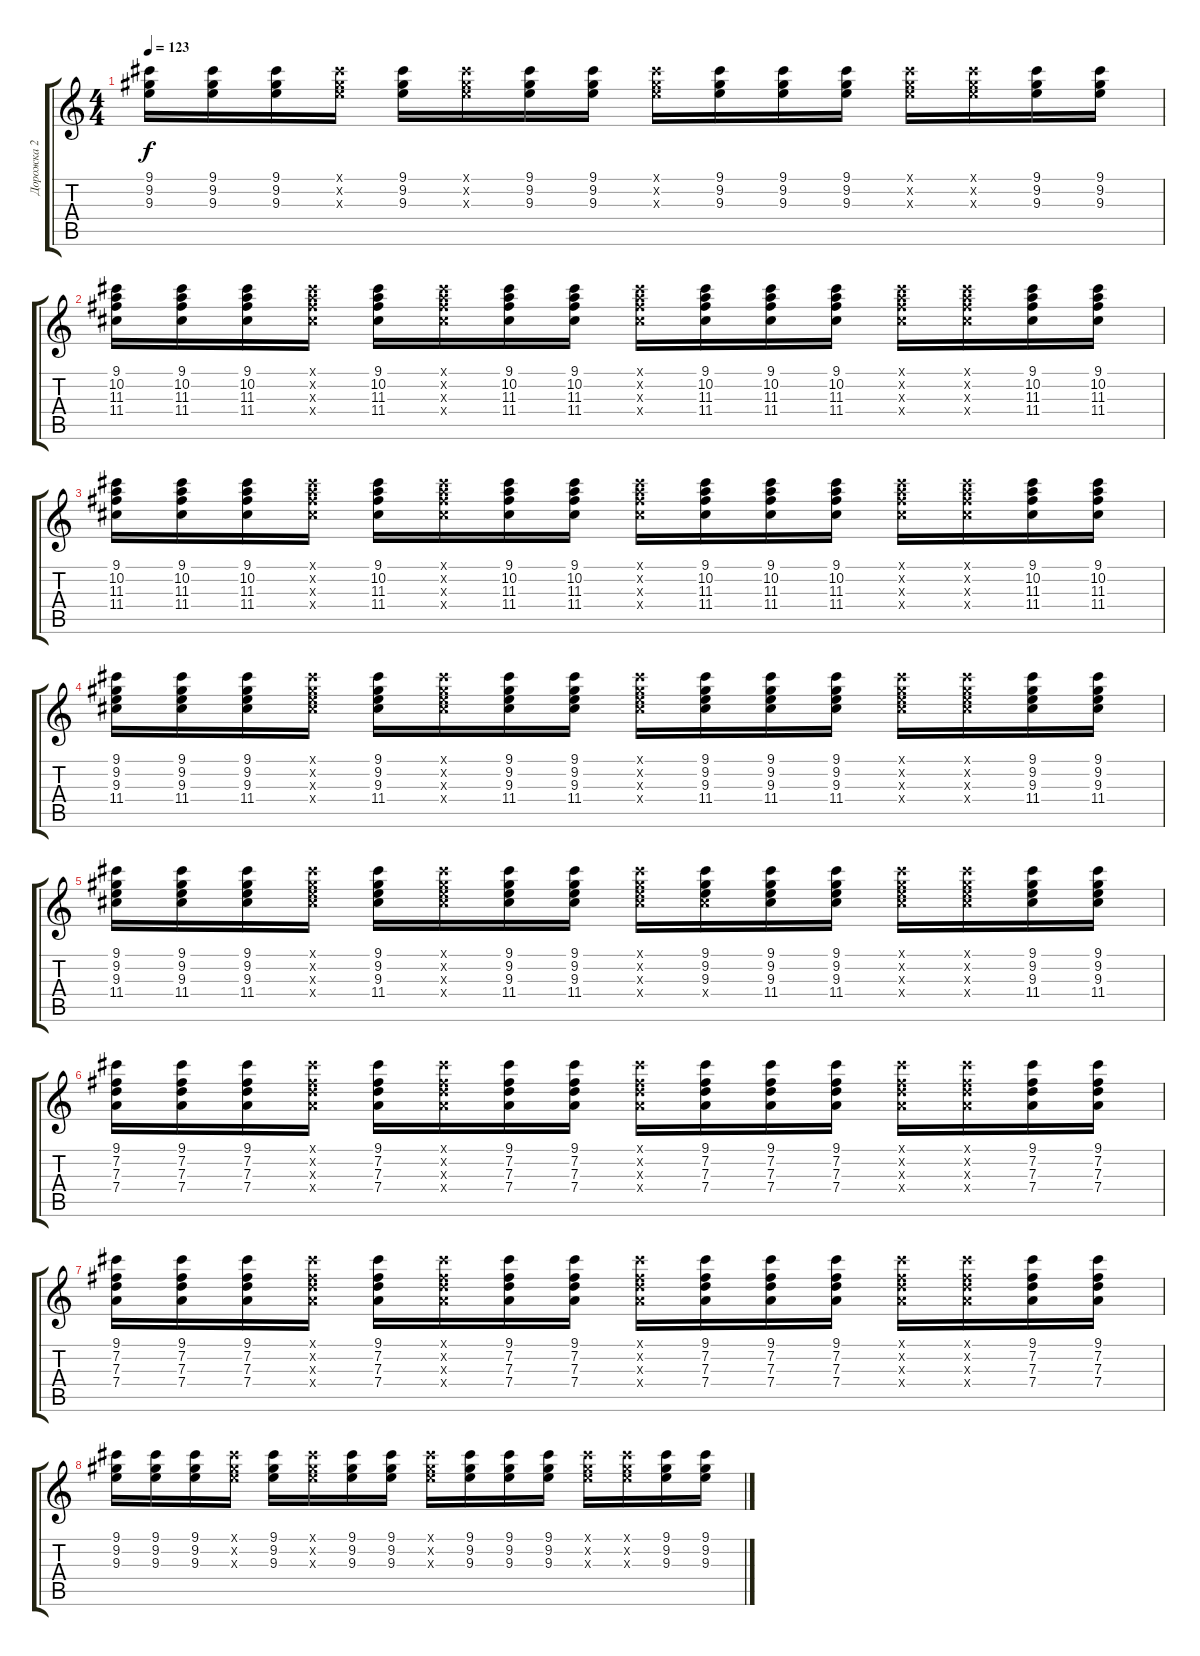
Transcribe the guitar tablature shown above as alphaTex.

\track ("Дорожка 2" "Дорожка 2") {instrument electricguitarmuted}
\staff {score tabs}
\tuning (E4 B3 G3 D3 A2 E2) {hide}
\ts (4 4)
\tempo 123
\clef g2
\ks c
(9.1 9.2 9.3).16{dy f} (9.1 9.2 9.3).16 (9.1 9.2 9.3).16 (9.1{x} 9.2{x} 9.3{x}).16 (9.1 9.2 9.3).16 (9.1{x} 9.2{x} 9.3{x}).16 (9.1 9.2 9.3).16 (9.1 9.2 9.3).16 (9.1{x} 9.2{x} 9.3{x}).16 (9.1 9.2 9.3).16 (9.1 9.2 9.3).16 (9.1 9.2 9.3).16 (9.1{x} 9.2{x} 9.3{x}).16 (9.1{x} 9.2{x} 9.3{x}).16 (9.1 9.2 9.3).16 (9.1 9.2 9.3).16 |
(9.1 10.2 11.3 11.4).16 (9.1 10.2 11.3 11.4).16 (9.1 10.2 11.3 11.4).16 (9.1{x} 10.2{x} 11.3{x} 11.4{x}).16 (9.1 10.2 11.3 11.4).16 (9.1{x} 10.2{x} 11.3{x} 11.4{x}).16 (9.1 10.2 11.3 11.4).16 (9.1 10.2 11.3 11.4).16 (9.1{x} 10.2{x} 11.3{x} 11.4{x}).16 (9.1 10.2 11.3 11.4).16 (9.1 10.2 11.3 11.4).16 (9.1 10.2 11.3 11.4).16 (9.1{x} 10.2{x} 11.3{x} 11.4{x}).16 (9.1{x} 10.2{x} 11.3{x} 11.4{x}).16 (9.1 10.2 11.3 11.4).16 (9.1 10.2 11.3 11.4).16 |
(9.1 10.2 11.3 11.4).16 (9.1 10.2 11.3 11.4).16 (9.1 10.2 11.3 11.4).16 (9.1{x} 10.2{x} 11.3{x} 11.4{x}).16 (9.1 10.2 11.3 11.4).16 (9.1{x} 10.2{x} 11.3{x} 11.4{x}).16 (9.1 10.2 11.3 11.4).16 (9.1 10.2 11.3 11.4).16 (9.1{x} 10.2{x} 11.3{x} 11.4{x}).16 (9.1 10.2 11.3 11.4).16 (9.1 10.2 11.3 11.4).16 (9.1 10.2 11.3 11.4).16 (9.1{x} 10.2{x} 11.3{x} 11.4{x}).16 (9.1{x} 10.2{x} 11.3{x} 11.4{x}).16 (9.1 10.2 11.3 11.4).16 (9.1 10.2 11.3 11.4).16 |
(9.1 9.2 9.3 11.4).16 (9.1 9.2 9.3 11.4).16 (9.1 9.2 9.3 11.4).16 (9.1{x} 9.2{x} 9.3{x} 11.4{x}).16 (9.1 9.2 9.3 11.4).16 (9.1{x} 9.2{x} 9.3{x} 11.4{x}).16 (9.1 9.2 9.3 11.4).16 (9.1 9.2 9.3 11.4).16 (9.1{x} 9.2{x} 9.3{x} 11.4{x}).16 (9.1 9.2 9.3 11.4).16 (9.1 9.2 9.3 11.4).16 (9.1 9.2 9.3 11.4).16 (9.1{x} 9.2{x} 9.3{x} 11.4{x}).16 (9.1{x} 9.2{x} 9.3{x} 11.4{x}).16 (9.1 9.2 9.3 11.4).16 (9.1 9.2 9.3 11.4).16 |
(9.1 9.2 9.3 11.4).16 (9.1 9.2 9.3 11.4).16 (9.1 9.2 9.3 11.4).16 (9.1{x} 9.2{x} 9.3{x} 11.4{x}).16 (9.1 9.2 9.3 11.4).16 (9.1{x} 9.2{x} 9.3{x} 11.4{x}).16 (9.1 9.2 9.3 11.4).16 (9.1 9.2 9.3 11.4).16 (9.1{x} 9.2{x} 9.3{x} 11.4{x}).16 (9.1 9.2 9.3 11.4{x}).16 (9.1 9.2 9.3 11.4).16 (9.1 9.2 9.3 11.4).16 (9.1{x} 9.2{x} 9.3{x} 11.4{x}).16 (9.1{x} 9.2{x} 9.3{x} 11.4{x}).16 (9.1 9.2 9.3 11.4).16 (9.1 9.2 9.3 11.4).16 |
(9.1 7.2 7.3 7.4).16 (9.1 7.2 7.3 7.4).16 (9.1 7.2 7.3 7.4).16 (9.1{x} 7.2{x} 7.3{x} 7.4{x}).16 (9.1 7.2 7.3 7.4).16 (9.1{x} 7.2{x} 7.3{x} 7.4{x}).16 (9.1 7.2 7.3 7.4).16 (9.1 7.2 7.3 7.4).16 (9.1{x} 7.2{x} 7.3{x} 7.4{x}).16 (9.1 7.2 7.3 7.4).16 (9.1 7.2 7.3 7.4).16 (9.1 7.2 7.3 7.4).16 (9.1{x} 7.2{x} 7.3{x} 7.4{x}).16 (9.1{x} 7.2{x} 7.3{x} 7.4{x}).16 (9.1 7.2 7.3 7.4).16 (9.1 7.2 7.3 7.4).16 |
(9.1 7.2 7.3 7.4).16 (9.1 7.2 7.3 7.4).16 (9.1 7.2 7.3 7.4).16 (9.1{x} 7.2{x} 7.3{x} 7.4{x}).16 (9.1 7.2 7.3 7.4).16 (9.1{x} 7.2{x} 7.3{x} 7.4{x}).16 (9.1 7.2 7.3 7.4).16 (9.1 7.2 7.3 7.4).16 (9.1{x} 7.2{x} 7.3{x} 7.4{x}).16 (9.1 7.2 7.3 7.4).16 (9.1 7.2 7.3 7.4).16 (9.1 7.2 7.3 7.4).16 (9.1{x} 7.2{x} 7.3{x} 7.4{x}).16 (9.1{x} 7.2{x} 7.3{x} 7.4{x}).16 (9.1 7.2 7.3 7.4).16 (9.1 7.2 7.3 7.4).16 |
(9.1 9.2 9.3).16 (9.1 9.2 9.3).16 (9.1 9.2 9.3).16 (9.1{x} 9.2{x} 9.3{x}).16 (9.1 9.2 9.3).16 (9.1{x} 9.2{x} 9.3{x}).16 (9.1 9.2 9.3).16 (9.1 9.2 9.3).16 (9.1{x} 9.2{x} 9.3{x}).16 (9.1 9.2 9.3).16 (9.1 9.2 9.3).16 (9.1 9.2 9.3).16 (9.1{x} 9.2{x} 9.3{x}).16 (9.1{x} 9.2{x} 9.3{x}).16 (9.1 9.2 9.3).16 (9.1 9.2 9.3).16
